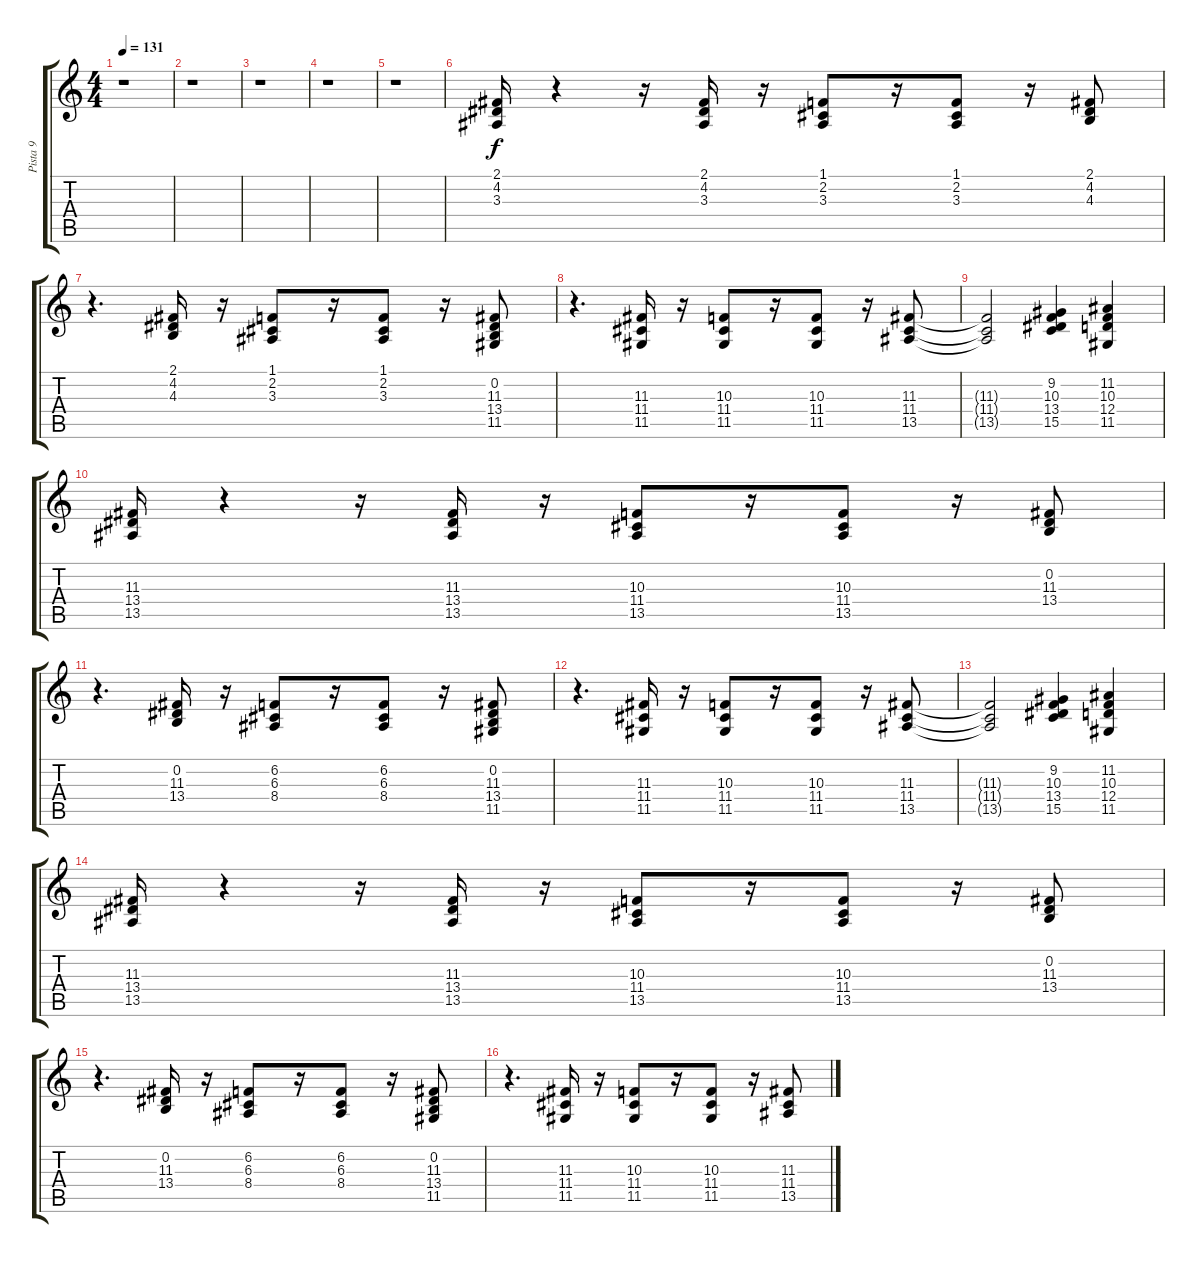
\track ("Pista 9" "Pista 9") {instrument clavinet}
\staff {score tabs}
\tuning (E4 B3 G3 D3 A2 E2) {hide}
\ts (4 4)
\tempo 131
\clef g2
\ks c
r.1{dy ff} |
r.1 |
r.1 |
r.1 |
r.1 |
(2.1 4.2 3.3).16{dy f} r.4 r.16 (2.1 4.2 3.3).16 r.16 (1.1 2.2 3.3).8 r.16 (1.1 2.2 3.3).8 r.16 (2.1 4.2 4.3).8 |
r.4{d} (2.1 4.2 4.3).16 r.16 (1.1 2.2 3.3).8 r.16 (1.1 2.2 3.3).8 r.16 (0.2 11.3 13.4 11.5).8 |
r.4{d} (11.3 11.4 11.5).16 r.16 (10.3 11.4 11.5).8 r.16 (10.3 11.4 11.5).8 r.16 (11.3 11.4 13.5).8 |
(11.3{t} 11.4{t} 13.5{t}).2 (9.2 10.3 13.4 15.5).4 (11.2 10.3 12.4 11.5).4 |
(11.3 13.4 13.5).16 r.4 r.16 (11.3 13.4 13.5).16 r.16 (10.3 11.4 13.5).8 r.16 (10.3 11.4 13.5).8 r.16 (0.2 11.3 13.4).8 |
r.4{d} (0.2 11.3 13.4).16 r.16 (6.2 6.3 8.4).8 r.16 (6.2 6.3 8.4).8 r.16 (0.2 11.3 13.4 11.5).8 |
r.4{d} (11.3 11.4 11.5).16 r.16 (10.3 11.4 11.5).8 r.16 (10.3 11.4 11.5).8 r.16 (11.3 11.4 13.5).8 |
(11.3{t} 11.4{t} 13.5{t}).2 (9.2 10.3 13.4 15.5).4 (11.2 10.3 12.4 11.5).4 |
(11.3 13.4 13.5).16 r.4 r.16 (11.3 13.4 13.5).16 r.16 (10.3 11.4 13.5).8 r.16 (10.3 11.4 13.5).8 r.16 (0.2 11.3 13.4).8 |
r.4{d} (0.2 11.3 13.4).16 r.16 (6.2 6.3 8.4).8 r.16 (6.2 6.3 8.4).8 r.16 (0.2 11.3 13.4 11.5).8 |
r.4{d} (11.3 11.4 11.5).16 r.16 (10.3 11.4 11.5).8 r.16 (10.3 11.4 11.5).8 r.16 (11.3 11.4 13.5).8
